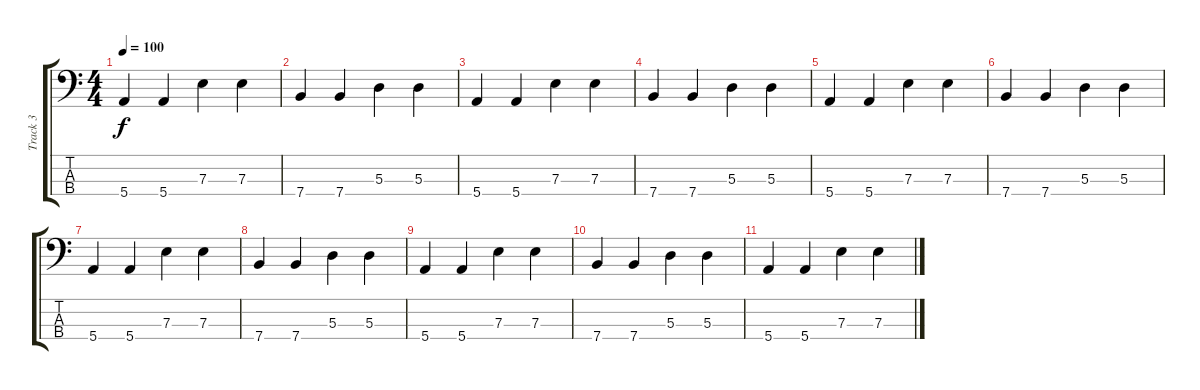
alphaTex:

\track ("Track 3" "Track 3") {instrument electricbassfinger}
\staff {score tabs}
\tuning (G2 D2 A1 E1) {hide}
\ts (4 4)
\tempo 100
\clef f4
\ks c
5.4.4{dy f} 5.4.4 7.3.4 7.3.4 |
7.4.4 7.4.4 5.3.4 5.3.4 |
5.4.4 5.4.4 7.3.4 7.3.4 |
7.4.4 7.4.4 5.3.4 5.3.4 |
5.4.4 5.4.4 7.3.4 7.3.4 |
7.4.4 7.4.4 5.3.4 5.3.4 |
5.4.4 5.4.4 7.3.4 7.3.4 |
7.4.4 7.4.4 5.3.4 5.3.4 |
5.4.4 5.4.4 7.3.4 7.3.4 |
7.4.4 7.4.4 5.3.4 5.3.4 |
5.4.4 5.4.4 7.3.4 7.3.4
